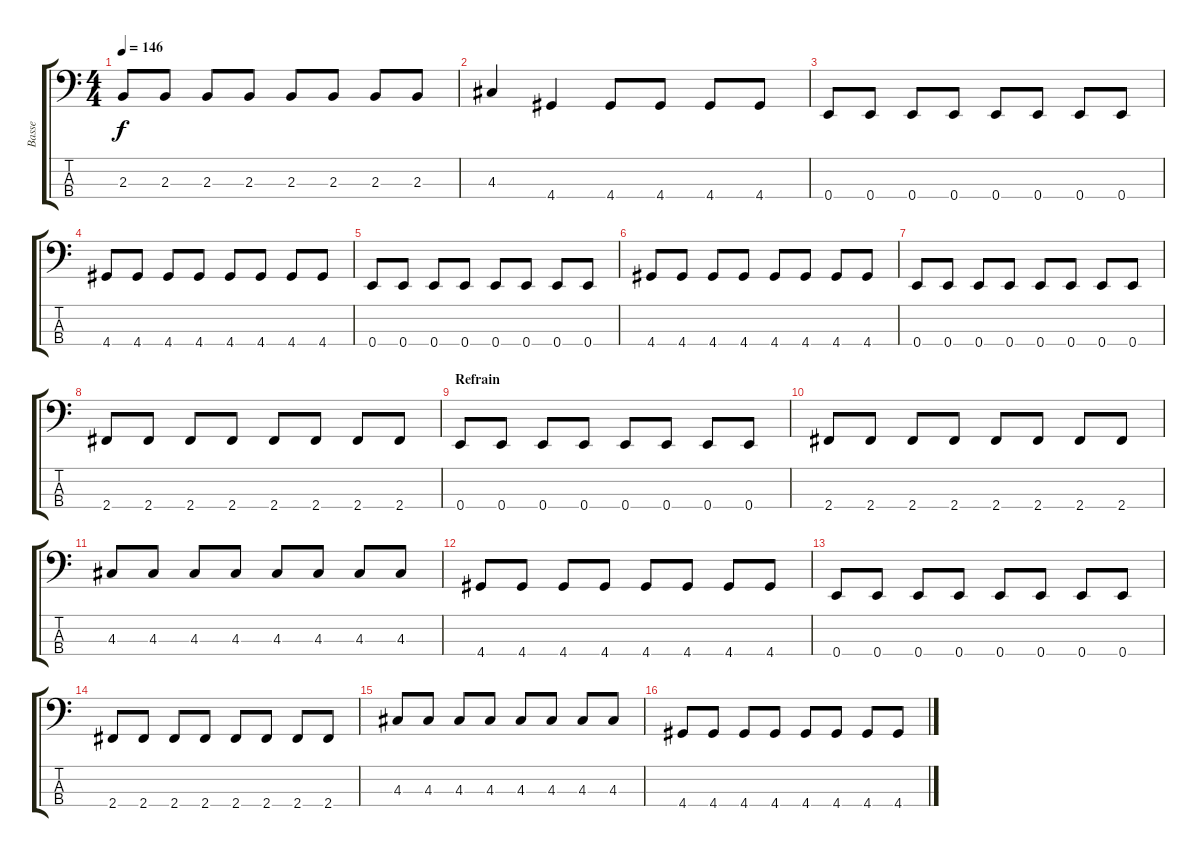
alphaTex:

\track ("Basse" "Basse") {instrument electricbasspick}
\staff {score tabs}
\tuning (G2 D2 A1 E1) {hide}
\ts (4 4)
\tempo 146
\clef f4
\ks c
2.3.8{dy f} 2.3.8 2.3.8 2.3.8 2.3.8 2.3.8 2.3.8 2.3.8 |
4.3.4 4.4.4 4.4.8 4.4.8 4.4.8 4.4.8 |
0.4.8 0.4.8 0.4.8 0.4.8 0.4.8 0.4.8 0.4.8 0.4.8 |
4.4.8 4.4.8 4.4.8 4.4.8 4.4.8 4.4.8 4.4.8 4.4.8 |
0.4.8 0.4.8 0.4.8 0.4.8 0.4.8 0.4.8 0.4.8 0.4.8 |
4.4.8 4.4.8 4.4.8 4.4.8 4.4.8 4.4.8 4.4.8 4.4.8 |
0.4.8 0.4.8 0.4.8 0.4.8 0.4.8 0.4.8 0.4.8 0.4.8 |
2.4.8 2.4.8 2.4.8 2.4.8 2.4.8 2.4.8 2.4.8 2.4.8 |
\section ("" "Refrain")
0.4.8 0.4.8 0.4.8 0.4.8 0.4.8 0.4.8 0.4.8 0.4.8 |
2.4.8 2.4.8 2.4.8 2.4.8 2.4.8 2.4.8 2.4.8 2.4.8 |
4.3.8 4.3.8 4.3.8 4.3.8 4.3.8 4.3.8 4.3.8 4.3.8 |
4.4.8 4.4.8 4.4.8 4.4.8 4.4.8 4.4.8 4.4.8 4.4.8 |
0.4.8 0.4.8 0.4.8 0.4.8 0.4.8 0.4.8 0.4.8 0.4.8 |
2.4.8 2.4.8 2.4.8 2.4.8 2.4.8 2.4.8 2.4.8 2.4.8 |
4.3.8 4.3.8 4.3.8 4.3.8 4.3.8 4.3.8 4.3.8 4.3.8 |
4.4.8 4.4.8 4.4.8 4.4.8 4.4.8 4.4.8 4.4.8 4.4.8
